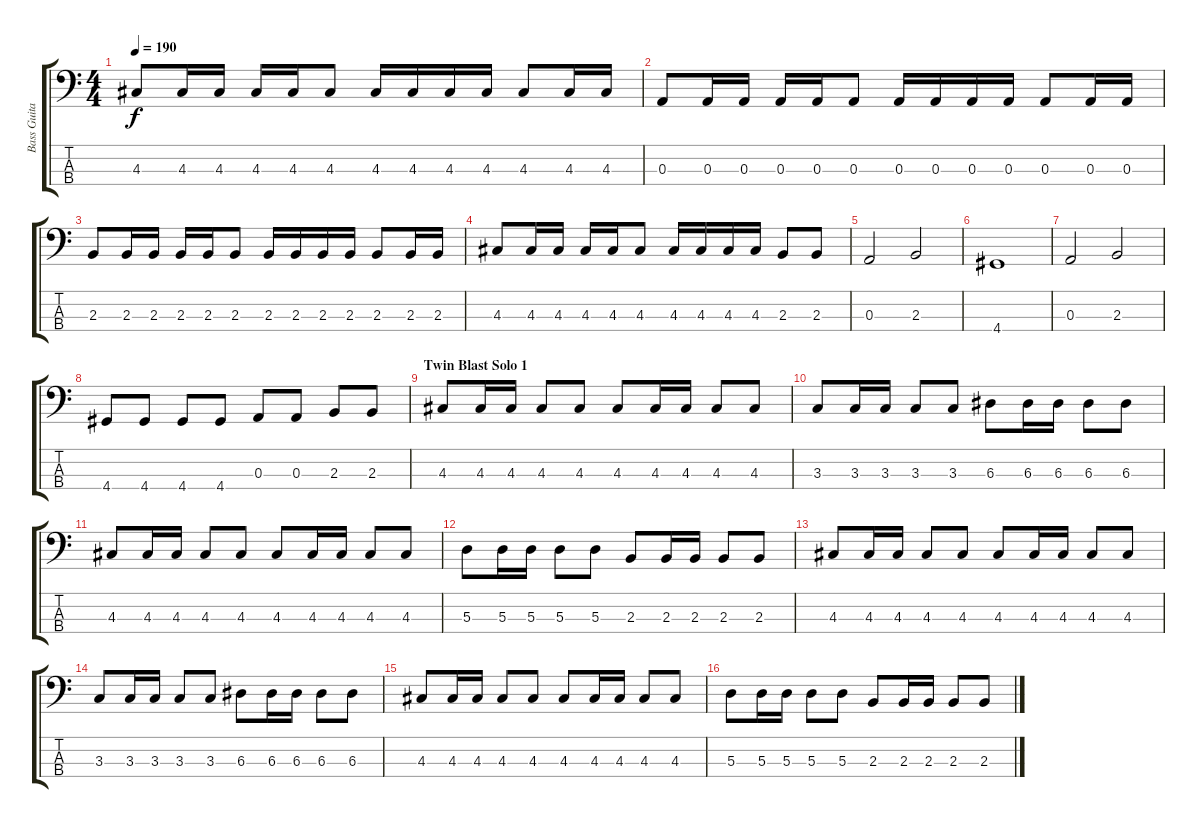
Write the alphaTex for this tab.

\track ("Bass Guitar" "Bass Guita") {instrument electricbassfinger}
\staff {score tabs}
\tuning (G2 D2 A1 E1) {hide}
\ts (4 4)
\tempo 190
\clef f4
\ks c
4.3.8{dy f} 4.3.16 4.3.16 4.3.16 4.3.16 4.3.8 4.3.16 4.3.16 4.3.16 4.3.16 4.3.8 4.3.16 4.3.16 |
0.3.8 0.3.16 0.3.16 0.3.16 0.3.16 0.3.8 0.3.16 0.3.16 0.3.16 0.3.16 0.3.8 0.3.16 0.3.16 |
2.3.8 2.3.16 2.3.16 2.3.16 2.3.16 2.3.8 2.3.16 2.3.16 2.3.16 2.3.16 2.3.8 2.3.16 2.3.16 |
4.3.8 4.3.16 4.3.16 4.3.16 4.3.16 4.3.8 4.3.16 4.3.16 4.3.16 4.3.16 2.3.8 2.3.8 |
0.3.2 2.3.2 |
4.4.1 |
0.3.2 2.3.2 |
4.4.8 4.4.8 4.4.8 4.4.8 0.3.8 0.3.8 2.3.8 2.3.8 |
\section ("" "Twin Blast Solo 1")
4.3.8 4.3.16 4.3.16 4.3.8 4.3.8 4.3.8 4.3.16 4.3.16 4.3.8 4.3.8 |
3.3.8 3.3.16 3.3.16 3.3.8 3.3.8 6.3.8 6.3.16 6.3.16 6.3.8 6.3.8 |
4.3.8 4.3.16 4.3.16 4.3.8 4.3.8 4.3.8 4.3.16 4.3.16 4.3.8 4.3.8 |
5.3.8 5.3.16 5.3.16 5.3.8 5.3.8 2.3.8 2.3.16 2.3.16 2.3.8 2.3.8 |
4.3.8 4.3.16 4.3.16 4.3.8 4.3.8 4.3.8 4.3.16 4.3.16 4.3.8 4.3.8 |
3.3.8 3.3.16 3.3.16 3.3.8 3.3.8 6.3.8 6.3.16 6.3.16 6.3.8 6.3.8 |
4.3.8 4.3.16 4.3.16 4.3.8 4.3.8 4.3.8 4.3.16 4.3.16 4.3.8 4.3.8 |
5.3.8 5.3.16 5.3.16 5.3.8 5.3.8 2.3.8 2.3.16 2.3.16 2.3.8 2.3.8
